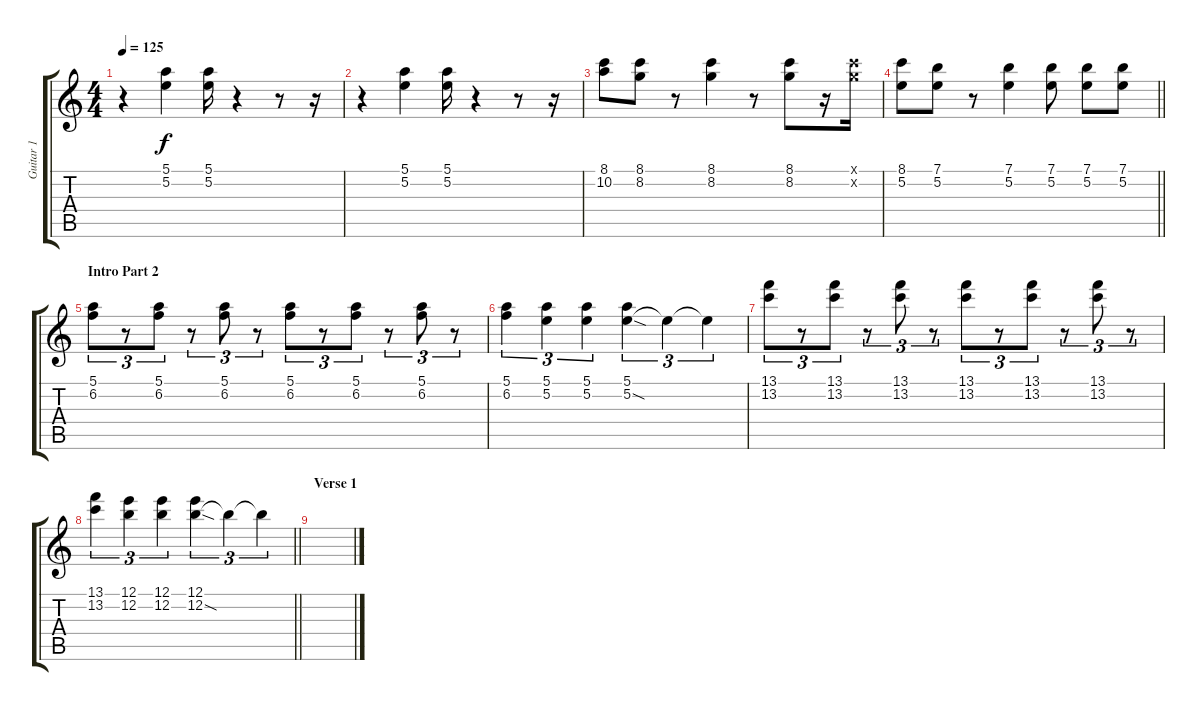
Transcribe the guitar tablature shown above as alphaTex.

\track ("Guitar 1" "Guitar 1") {instrument overdrivenguitar}
\staff {score tabs}
\tuning (E4 B3 G3 D3 A2 E2) {hide}
\ts (4 4)
\tempo 125
\clef g2
\ks c
r.4{dy f} (5.1 5.2).4 (5.1 5.2).16 r.4 r.8 r.16 |
r.4 (5.1 5.2).4 (5.1 5.2).16 r.4 r.8 r.16 |
(8.1 10.2).8 (8.1 8.2).8 r.8 (8.1 8.2).4 r.8 (8.1 8.2).8 r.16 (8.1{x} 8.2{x}).16 |
\barLineRight lightlight
(8.1 5.2).8 (7.1 5.2).8 r.8 (7.1 5.2).4 (7.1 5.2).8 (7.1 5.2).8 (7.1 5.2).8 |
\section ("" "Intro Part 2")
(5.1 6.2).8{tu (3 2)} r.8{tu (3 2)} (5.1 6.2).8{tu (3 2)} r.8{tu (3 2)} (5.1 6.2).8{tu (3 2)} r.8{tu (3 2)} (5.1 6.2).8{tu (3 2)} r.8{tu (3 2)} (5.1 6.2).8{tu (3 2)} r.8{tu (3 2)} (5.1 6.2).8{tu (3 2)} r.8{tu (3 2)} |
(5.1 6.2).4{tu (3 2)} (5.1 5.2).4{tu (3 2)} (5.1 5.2).4{tu (3 2)} (5.1 5.2{sod}).4{tu (3 2)} 5.2{t}.4{tu (3 2)} 5.2{t}.4{tu (3 2)} |
(13.1 13.2).8{tu (3 2)} r.8{tu (3 2)} (13.1 13.2).8{tu (3 2)} r.8{tu (3 2)} (13.1 13.2).8{tu (3 2)} r.8{tu (3 2)} (13.1 13.2).8{tu (3 2)} r.8{tu (3 2)} (13.1 13.2).8{tu (3 2)} r.8{tu (3 2)} (13.1 13.2).8{tu (3 2)} r.8{tu (3 2)} |
\barLineRight lightlight
(13.1 13.2).4{tu (3 2)} (12.1 12.2).4{tu (3 2)} (12.1 12.2).4{tu (3 2)} (12.1 12.2{sod}).4{tu (3 2)} 12.2{t}.4{tu (3 2)} 12.2{t}.4{tu (3 2)} |
\section ("" "Verse 1")
